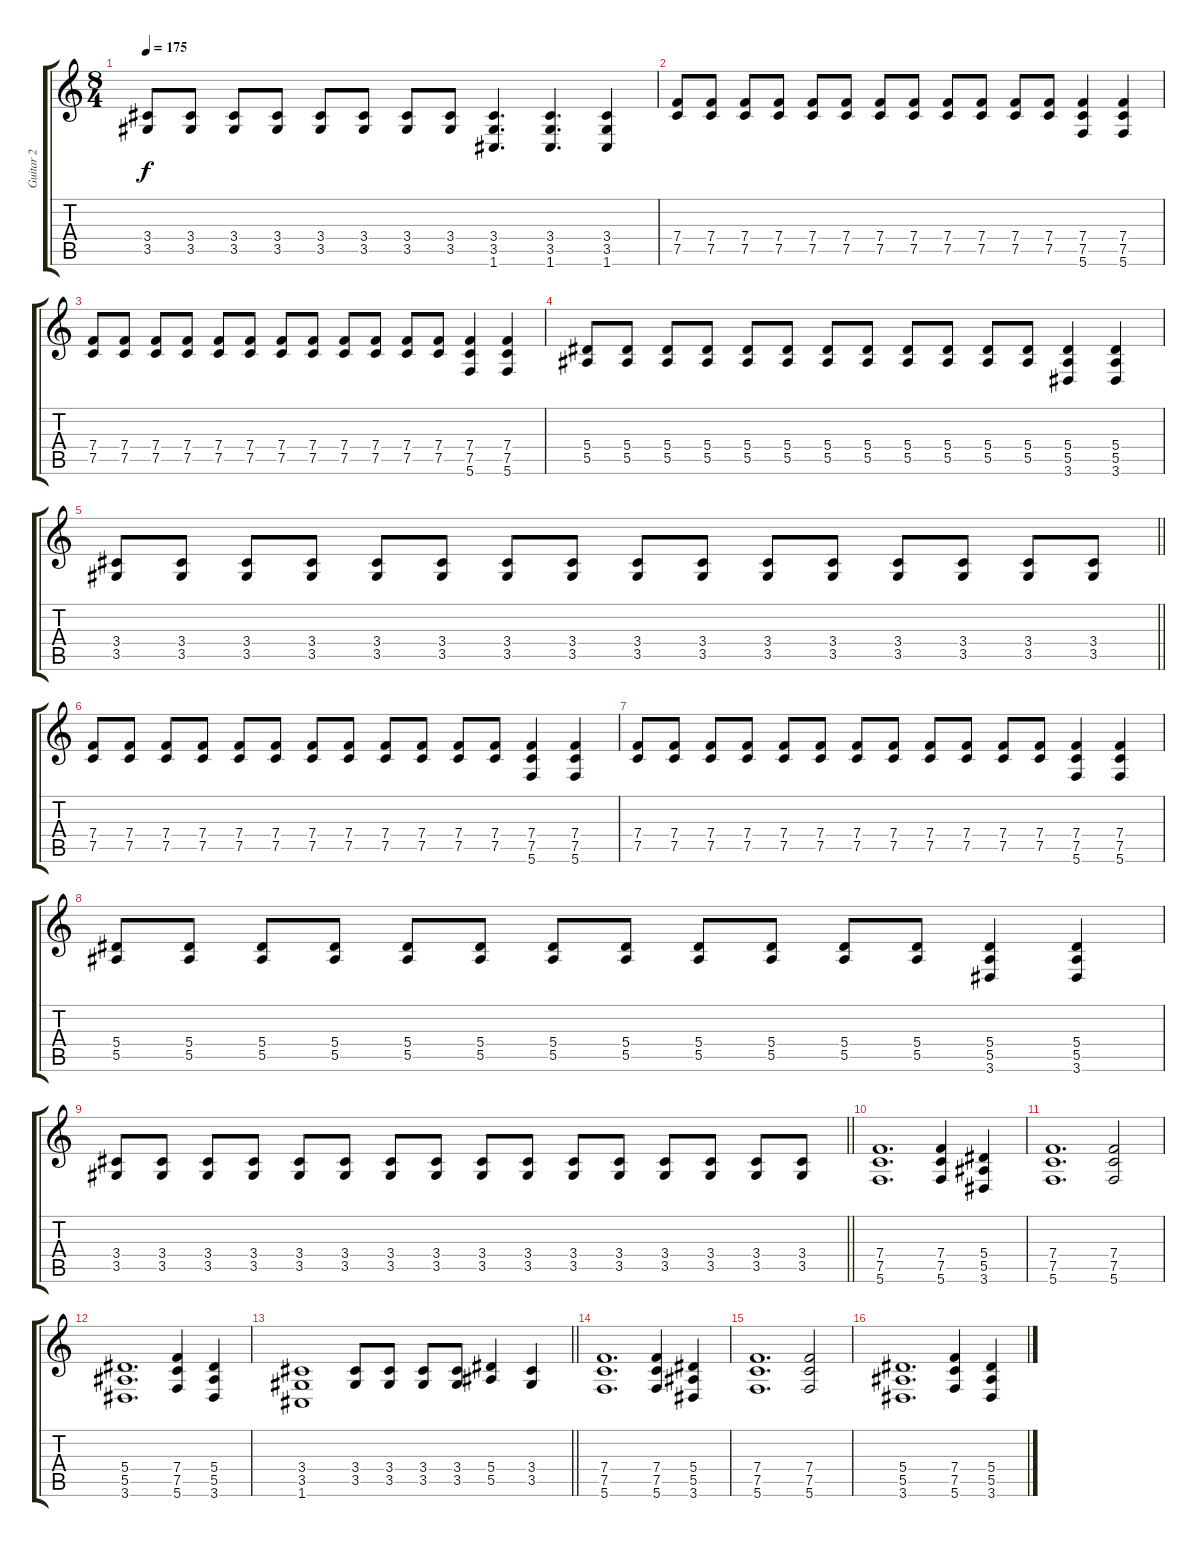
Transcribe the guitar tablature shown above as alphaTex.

\track ("Guitar 2" "Guitar 2") {instrument distortionguitar}
\staff {score tabs}
\tuning (C4 G3 Eb3 Bb2 F2 C2) {hide}
\ts (8 4)
\tempo 175
\clef g2
\ks c
(3.4 3.5).8{dy f} (3.4 3.5).8 (3.4 3.5).8 (3.4 3.5).8 (3.4 3.5).8 (3.4 3.5).8 (3.4 3.5).8 (3.4 3.5).8 (3.4 3.5 1.6).4{d} (3.4 3.5 1.6).4{d} (3.4 3.5 1.6).4 |
(7.4 7.5).8 (7.4 7.5).8 (7.4 7.5).8 (7.4 7.5).8 (7.4 7.5).8 (7.4 7.5).8 (7.4 7.5).8 (7.4 7.5).8 (7.4 7.5).8 (7.4 7.5).8 (7.4 7.5).8 (7.4 7.5).8 (7.4 7.5 5.6).4 (7.4 7.5 5.6).4 |
(7.4 7.5).8 (7.4 7.5).8 (7.4 7.5).8 (7.4 7.5).8 (7.4 7.5).8 (7.4 7.5).8 (7.4 7.5).8 (7.4 7.5).8 (7.4 7.5).8 (7.4 7.5).8 (7.4 7.5).8 (7.4 7.5).8 (7.4 7.5 5.6).4 (7.4 7.5 5.6).4 |
(5.4 5.5).8 (5.4 5.5).8 (5.4 5.5).8 (5.4 5.5).8 (5.4 5.5).8 (5.4 5.5).8 (5.4 5.5).8 (5.4 5.5).8 (5.4 5.5).8 (5.4 5.5).8 (5.4 5.5).8 (5.4 5.5).8 (5.4 5.5 3.6).4 (5.4 5.5 3.6).4 |
\barLineRight lightlight
(3.4 3.5).8 (3.4 3.5).8 (3.4 3.5).8 (3.4 3.5).8 (3.4 3.5).8 (3.4 3.5).8 (3.4 3.5).8 (3.4 3.5).8 (3.4 3.5).8 (3.4 3.5).8 (3.4 3.5).8 (3.4 3.5).8 (3.4 3.5).8 (3.4 3.5).8 (3.4 3.5).8 (3.4 3.5).8 |
(7.4 7.5).8 (7.4 7.5).8 (7.4 7.5).8 (7.4 7.5).8 (7.4 7.5).8 (7.4 7.5).8 (7.4 7.5).8 (7.4 7.5).8 (7.4 7.5).8 (7.4 7.5).8 (7.4 7.5).8 (7.4 7.5).8 (7.4 7.5 5.6).4 (7.4 7.5 5.6).4 |
(7.4 7.5).8 (7.4 7.5).8 (7.4 7.5).8 (7.4 7.5).8 (7.4 7.5).8 (7.4 7.5).8 (7.4 7.5).8 (7.4 7.5).8 (7.4 7.5).8 (7.4 7.5).8 (7.4 7.5).8 (7.4 7.5).8 (7.4 7.5 5.6).4 (7.4 7.5 5.6).4 |
(5.4 5.5).8 (5.4 5.5).8 (5.4 5.5).8 (5.4 5.5).8 (5.4 5.5).8 (5.4 5.5).8 (5.4 5.5).8 (5.4 5.5).8 (5.4 5.5).8 (5.4 5.5).8 (5.4 5.5).8 (5.4 5.5).8 (5.4 5.5 3.6).4 (5.4 5.5 3.6).4 |
\barLineRight lightlight
(3.4 3.5).8 (3.4 3.5).8 (3.4 3.5).8 (3.4 3.5).8 (3.4 3.5).8 (3.4 3.5).8 (3.4 3.5).8 (3.4 3.5).8 (3.4 3.5).8 (3.4 3.5).8 (3.4 3.5).8 (3.4 3.5).8 (3.4 3.5).8 (3.4 3.5).8 (3.4 3.5).8 (3.4 3.5).8 |
\section ("" "")
(7.4 7.5 5.6).1{d} (7.4 7.5 5.6).4 (5.4 5.5 3.6).4 |
(7.4 7.5 5.6).1{d} (7.4 7.5 5.6).2 |
(5.4 5.5 3.6).1{d} (7.4 7.5 5.6).4 (5.4 5.5 3.6).4 |
\barLineRight lightlight
(3.4 3.5 1.6).1 (3.4 3.5).8 (3.4 3.5).8 (3.4 3.5).8 (3.4 3.5).8 (5.4 5.5).4 (3.4 3.5).4 |
(7.4 7.5 5.6).1{d} (7.4 7.5 5.6).4 (5.4 5.5 3.6).4 |
(7.4 7.5 5.6).1{d} (7.4 7.5 5.6).2 |
(5.4 5.5 3.6).1{d} (7.4 7.5 5.6).4 (5.4 5.5 3.6).4
